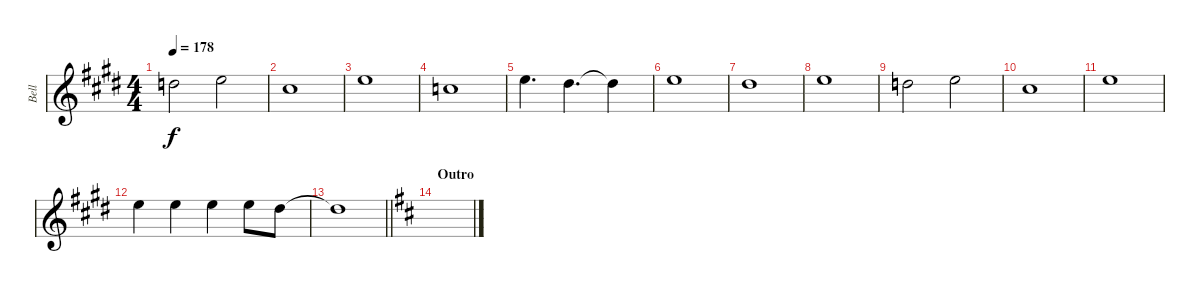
\track ("Bell" "Bell") {instrument tubularbells}
\staff {score}
\tuning (E4 B3 G3 D3 A2 E2) {hide}
\ts (4 4)
\tempo 178
\clef g2
\ks e
15.2.2{dy f} 12.1.2 |
14.2.1 |
12.1.1 |
8.1.1 |
12.1.4{d} 11.1.4{d} 11.1{t}.4 |
12.1.1 |
16.2.1 |
12.1.1 |
15.2.2 12.1.2 |
14.2.1 |
12.1.1 |
12.1.4 12.1.4 12.1.4 12.1.8 11.1.8 |
\barLineRight lightlight
11.1{t}.1 |
\section ("" "Outro")
\ks d
